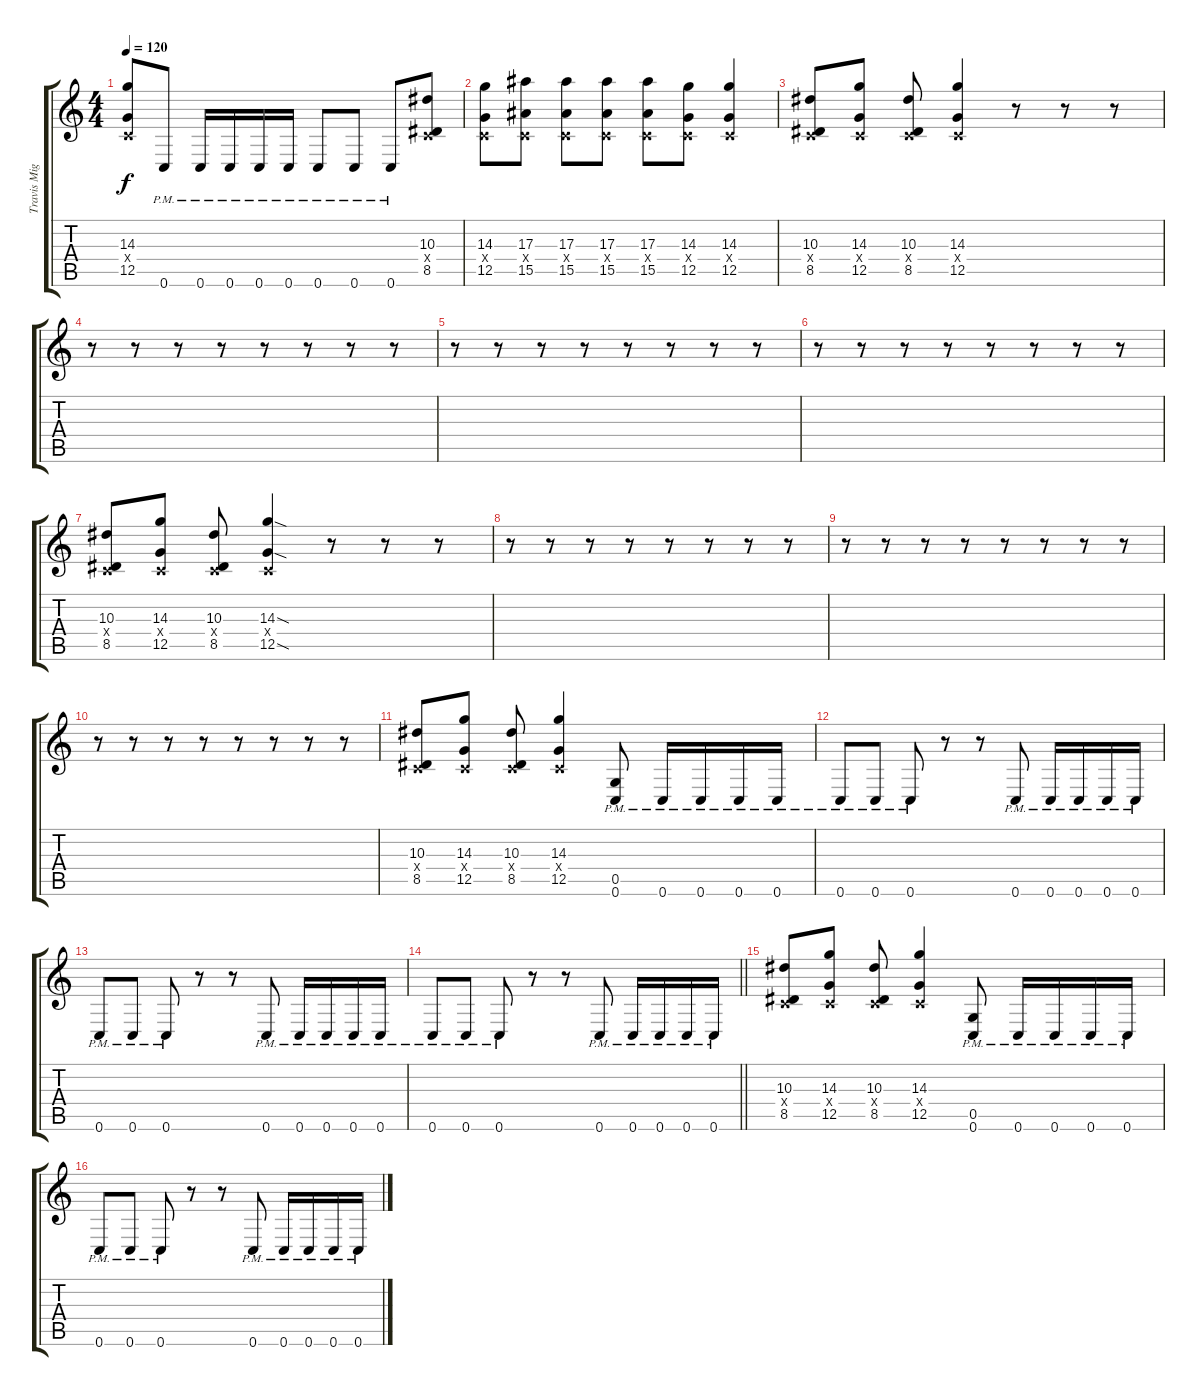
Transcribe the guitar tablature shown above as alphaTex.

\track ("Travis Miguel" "Travis Mig") {instrument distortionguitar}
\staff {score tabs}
\tuning (D4 A3 F3 C3 G2 C2) {hide}
\ts (4 4)
\tempo 120
\clef g2
\ks c
(14.3 0.4{x} 12.5).8{dy f} 0.6{pm}.8 0.6{pm}.16 0.6{pm}.16 0.6{pm}.16 0.6{pm}.16 0.6{pm}.8 0.6{pm}.8 0.6{pm}.8 (10.3 0.4{x} 8.5).8 |
(14.3 0.4{x} 12.5).8 (17.3 0.4{x} 15.5).8 (17.3 0.4{x} 15.5).8 (17.3 0.4{x} 15.5).8 (17.3 0.4{x} 15.5).8 (14.3 0.4{x} 12.5).8 (14.3 0.4{x} 12.5).4 |
(10.3 0.4{x} 8.5).8 (14.3 0.4{x} 12.5).8 (10.3 0.4{x} 8.5).8 (14.3 0.4{x} 12.5).4 r.8 r.8 r.8 |
r.8 r.8 r.8 r.8 r.8 r.8 r.8 r.8 |
r.8 r.8 r.8 r.8 r.8 r.8 r.8 r.8 |
r.8 r.8 r.8 r.8 r.8 r.8 r.8 r.8 |
(10.3 0.4{x} 8.5).8 (14.3 0.4{x} 12.5).8 (10.3 0.4{x} 8.5).8 (14.3{sod} 0.4{x} 12.5{sod}).4 r.8 r.8 r.8 |
r.8 r.8 r.8 r.8 r.8 r.8 r.8 r.8 |
r.8 r.8 r.8 r.8 r.8 r.8 r.8 r.8 |
r.8 r.8 r.8 r.8 r.8 r.8 r.8 r.8 |
(10.3 0.4{x} 8.5).8 (14.3 0.4{x} 12.5).8 (10.3 0.4{x} 8.5).8 (14.3 0.4{x} 12.5).4 (0.5{pm} 0.6{pm}).8 0.6{pm}.16 0.6{pm}.16 0.6{pm}.16 0.6{pm}.16 |
0.6{pm}.8 0.6{pm}.8 0.6{pm}.8 r.8 r.8 0.6{pm}.8 0.6{pm}.16 0.6{pm}.16 0.6{pm}.16 0.6{pm}.16 |
0.6{pm}.8 0.6{pm}.8 0.6{pm}.8 r.8 r.8 0.6{pm}.8 0.6{pm}.16 0.6{pm}.16 0.6{pm}.16 0.6{pm}.16 |
\barLineRight lightlight
0.6{pm}.8 0.6{pm}.8 0.6{pm}.8 r.8 r.8 0.6{pm}.8 0.6{pm}.16 0.6{pm}.16 0.6{pm}.16 0.6{pm}.16 |
(10.3 0.4{x} 8.5).8 (14.3 0.4{x} 12.5).8 (10.3 0.4{x} 8.5).8 (14.3 0.4{x} 12.5).4 (0.5{pm} 0.6{pm}).8 0.6{pm}.16 0.6{pm}.16 0.6{pm}.16 0.6{pm}.16 |
0.6{pm}.8 0.6{pm}.8 0.6{pm}.8 r.8 r.8 0.6{pm}.8 0.6{pm}.16 0.6{pm}.16 0.6{pm}.16 0.6{pm}.16
